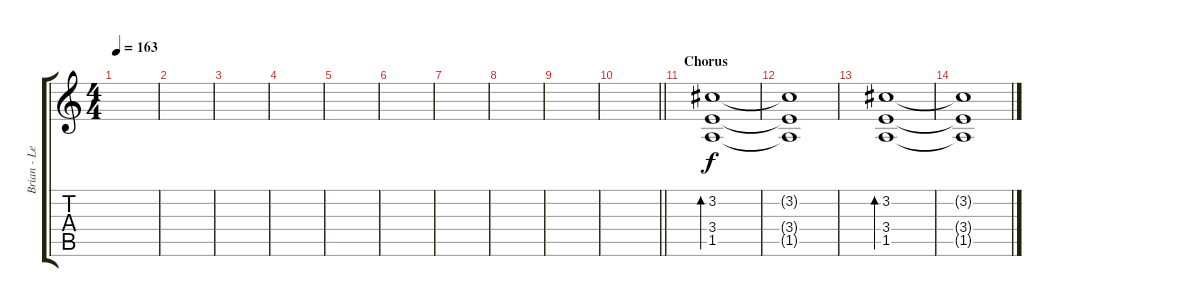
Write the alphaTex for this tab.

\track ("Brian - Lead Gtr (1/2 Step Down Drop C#)" "Brian - Le") {instrument electricguitarjazz}
\staff {score tabs}
\tuning (Eb4 Bb3 Gb3 Db3 Ab2 Db2) {hide}
\ts (4 4)
\tempo 163
\clef g2
\ks c
|
|
|
|
|
|
|
|
|
\barLineRight lightlight
|
\section ("" "Chorus")
(3.2 3.4 1.5).1{bd 240 volume 12} |
(3.2{t} 3.4{t} 1.5{t}).1 |
(3.2 3.4 1.5).1{bd 240} |
(3.2{t} 3.4{t} 1.5{t}).1
